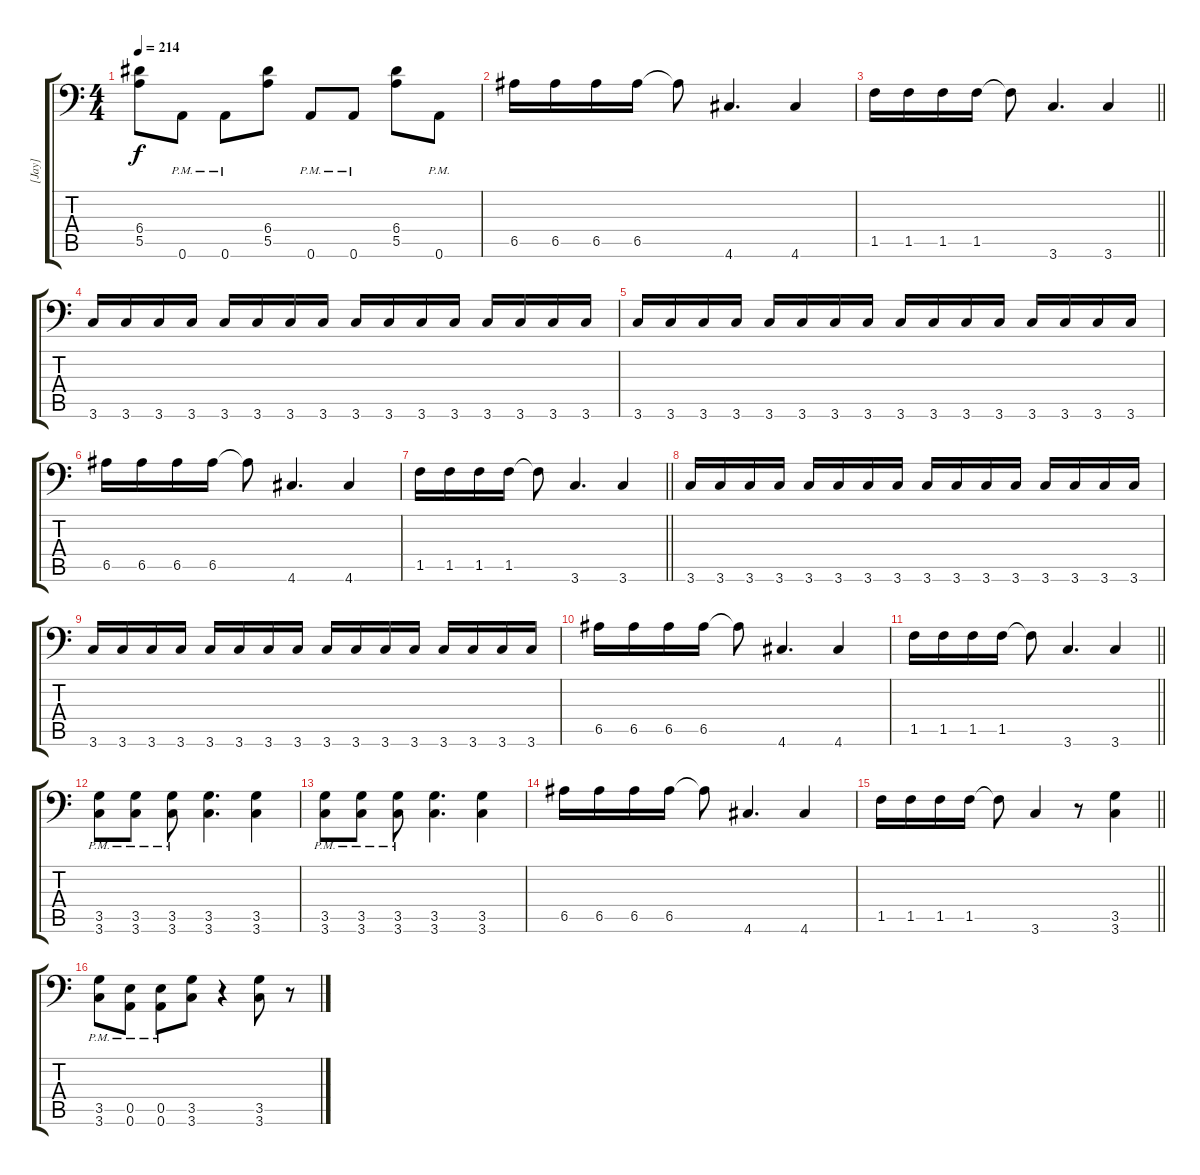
\track ("[Jay]" "[Jay]") {instrument distortionguitar}
\staff {score tabs}
\tuning (B3 Gb3 D3 A2 E2 A1) {hide}
\ts (4 4)
\tempo 214
\clef f4
\ks c
(6.4 5.5).8{dy f} 0.6{pm}.8 0.6{pm}.8 (6.4 5.5).8 0.6{pm}.8 0.6{pm}.8 (6.4 5.5).8 0.6{pm}.8 |
6.5.16 6.5.16 6.5.16 6.5.16 6.5{t}.8 4.6.4{d} 4.6.4 |
\barLineRight lightlight
1.5.16 1.5.16 1.5.16 1.5.16 1.5{t}.8 3.6.4{d} 3.6.4 |
3.6.16 3.6.16 3.6.16 3.6.16 3.6.16 3.6.16 3.6.16 3.6.16 3.6.16 3.6.16 3.6.16 3.6.16 3.6.16 3.6.16 3.6.16 3.6.16 |
3.6.16 3.6.16 3.6.16 3.6.16 3.6.16 3.6.16 3.6.16 3.6.16 3.6.16 3.6.16 3.6.16 3.6.16 3.6.16 3.6.16 3.6.16 3.6.16 |
6.5.16 6.5.16 6.5.16 6.5.16 6.5{t}.8 4.6.4{d} 4.6.4 |
\barLineRight lightlight
1.5.16 1.5.16 1.5.16 1.5.16 1.5{t}.8 3.6.4{d} 3.6.4 |
3.6.16 3.6.16 3.6.16 3.6.16 3.6.16 3.6.16 3.6.16 3.6.16 3.6.16 3.6.16 3.6.16 3.6.16 3.6.16 3.6.16 3.6.16 3.6.16 |
3.6.16 3.6.16 3.6.16 3.6.16 3.6.16 3.6.16 3.6.16 3.6.16 3.6.16 3.6.16 3.6.16 3.6.16 3.6.16 3.6.16 3.6.16 3.6.16 |
6.5.16 6.5.16 6.5.16 6.5.16 6.5{t}.8 4.6.4{d} 4.6.4 |
\barLineRight lightlight
1.5.16 1.5.16 1.5.16 1.5.16 1.5{t}.8 3.6.4{d} 3.6.4 |
(3.5{pm} 3.6{pm}).8 (3.5{pm} 3.6{pm}).8 (3.5{pm} 3.6{pm}).8 (3.5 3.6).4{d} (3.5 3.6).4 |
(3.5{pm} 3.6{pm}).8 (3.5{pm} 3.6{pm}).8 (3.5{pm} 3.6{pm}).8 (3.5 3.6).4{d} (3.5 3.6).4 |
6.5.16 6.5.16 6.5.16 6.5.16 6.5{t}.8 4.6.4{d} 4.6.4 |
\barLineRight lightlight
1.5.16 1.5.16 1.5.16 1.5.16 1.5{t}.8 3.6.4 r.8 (3.5 3.6).4 |
(3.5{pm} 3.6{pm}).8 (0.5{pm} 0.6{pm}).8 (0.5{pm} 0.6{pm}).8 (3.5 3.6).8 r.4 (3.5 3.6).8 r.8
